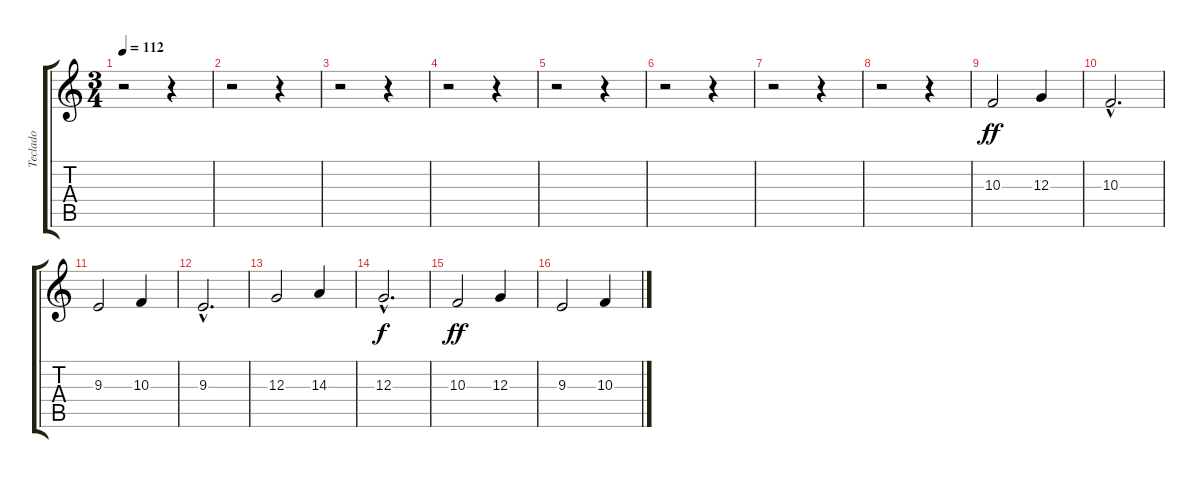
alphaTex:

\track ("Teclado" "Teclado") {instrument violin}
\staff {score tabs}
\tuning (E4 B3 G3 D3 A2 E2) {hide}
\ts (3 4)
\tempo 112
\clef g2
\ks c
r.2{dy ff} r.4 |
r.2 r.4 |
r.2 r.4 |
r.2 r.4 |
r.2 r.4 |
r.2 r.4 |
r.2 r.4 |
r.2 r.4 |
10.3.2 12.3.4 |
10.3{hac}.2{d} |
9.3.2 10.3.4 |
9.3{hac}.2{d} |
12.3.2 14.3.4 |
12.3{hac}.2{d dy f} |
10.3.2{dy ff} 12.3.4 |
9.3.2 10.3.4
